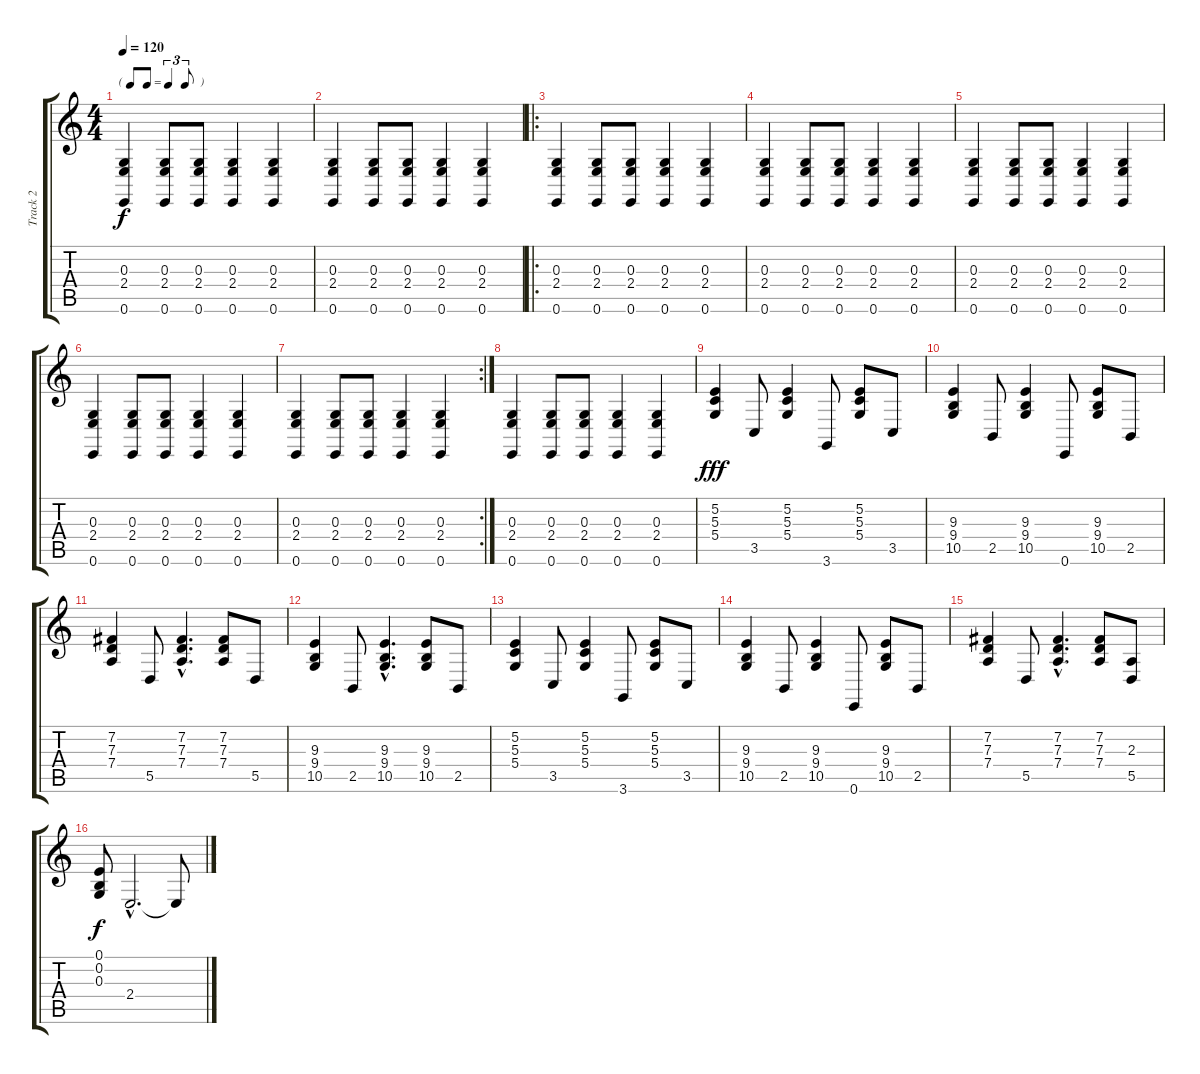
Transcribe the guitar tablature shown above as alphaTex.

\track ("Track 2" "Track 2") {instrument acousticgrandpiano}
\staff {score tabs}
\tuning (E4 B3 G3 D3 A2 E2) {hide}
\ts (4 4)
\tf triplet8th
\tempo 120
\clef g2
\ks c
(0.3 2.4 0.6).4{dy f} (0.3 2.4 0.6).8 (0.3 2.4 0.6).8 (0.3 2.4 0.6).4 (0.3 2.4 0.6).4 |
(0.3 2.4 0.6).4 (0.3 2.4 0.6).8 (0.3 2.4 0.6).8 (0.3 2.4 0.6).4 (0.3 2.4 0.6).4 |
\ro
(0.3 2.4 0.6).4 (0.3 2.4 0.6).8 (0.3 2.4 0.6).8 (0.3 2.4 0.6).4 (0.3 2.4 0.6).4 |
(0.3 2.4 0.6).4 (0.3 2.4 0.6).8 (0.3 2.4 0.6).8 (0.3 2.4 0.6).4 (0.3 2.4 0.6).4 |
(0.3 2.4 0.6).4 (0.3 2.4 0.6).8 (0.3 2.4 0.6).8 (0.3 2.4 0.6).4 (0.3 2.4 0.6).4 |
(0.3 2.4 0.6).4 (0.3 2.4 0.6).8 (0.3 2.4 0.6).8 (0.3 2.4 0.6).4 (0.3 2.4 0.6).4 |
\rc 2
(0.3 2.4 0.6).4 (0.3 2.4 0.6).8 (0.3 2.4 0.6).8 (0.3 2.4 0.6).4 (0.3 2.4 0.6).4 |
(0.3 2.4 0.6).4 (0.3 2.4 0.6).8 (0.3 2.4 0.6).8 (0.3 2.4 0.6).4 (0.3 2.4 0.6).4 |
(5.2 5.3 5.4).4{dy fff volume 16} 3.5.8 (5.2 5.3 5.4).4 3.6.8 (5.2 5.3 5.4).8 3.5.8 |
(9.3 9.4 10.5).4 2.5.8 (9.3 9.4 10.5).4 0.6.8 (9.3 9.4 10.5).8 2.5.8 |
(7.2 7.3 7.4).4 5.5.8 (7.2{hac} 7.3{hac} 7.4{hac}).4{d} (7.2 7.3 7.4).8 5.5.8 |
(9.3 9.4 10.5).4 2.5.8 (9.3{hac} 9.4{hac} 10.5{hac}).4{d} (9.3 9.4 10.5).8 2.5.8 |
(5.2 5.3 5.4).4{volume 16} 3.5.8 (5.2 5.3 5.4).4 3.6.8 (5.2 5.3 5.4).8 3.5.8 |
(9.3 9.4 10.5).4 2.5.8 (9.3 9.4 10.5).4 0.6.8 (9.3 9.4 10.5).8 2.5.8 |
(7.2 7.3 7.4).4 5.5.8 (7.2{hac} 7.3{hac} 7.4{hac}).4{d} (7.2 7.3 7.4).8 (2.3 5.5).8 |
(0.1 0.2 0.3).8{dy f} 2.4{hac}.2{d} 2.4{t}.8
